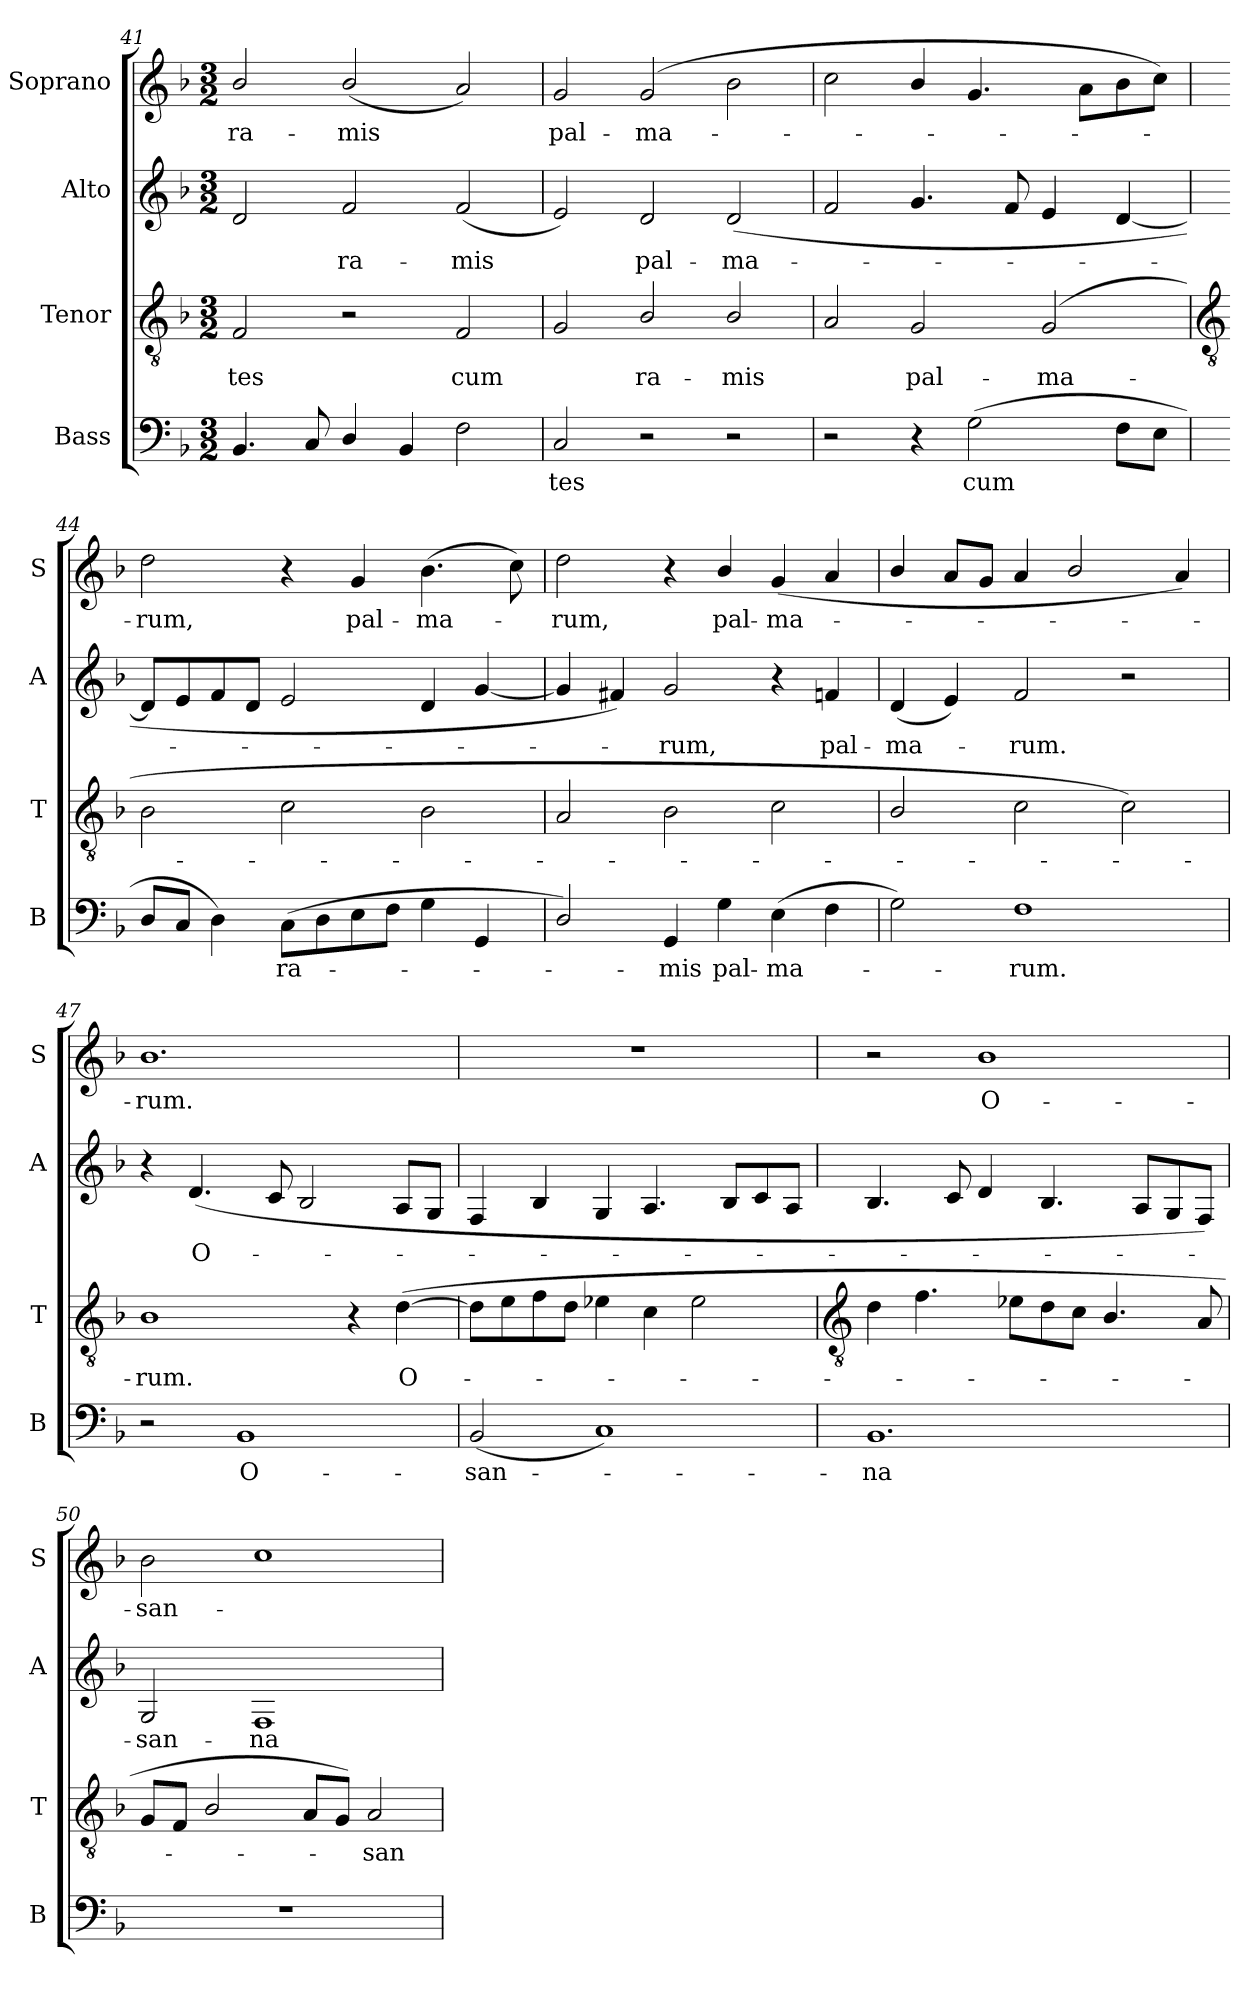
**kern	**text	**kern	**text	**kern	**text	**kern	**text
*part4	*part4	*part3	*part3	*part2	*part2	*part1	*part1
*staff4	*staff4	*staff3	*staff3	*staff2	*staff2	*staff1	*staff1
*I"Bass	*	*I"Tenor	*	*I"Alto	*	*I"Soprano	*
*I'B	*	*I'T	*	*I'A	*	*I'S	*
*clefF4	*	*clefGv2	*	*clefG2	*	*clefG2	*
*k[b-]	*	*k[b-]	*	*k[b-]	*	*k[b-]	*
*F:	*	*F:	*	*F:	*	*F:	*
*M3/2	*	*M3/2	*	*M3/2	*	*M3/2	*
=41	=41	=41	=41	=41	=41	=41	=41
!	!	!	!LO:LY:b	!	!	!	!LO:LY:b
4.BB-	.	2F	tes	2d	.	2b-/	ra-
8C	.	.	.	.	.	.	.
!	!	!	!	!	!LO:LY:b	!	!LO:LY:b
4D/	.	2r	.	2f	ra-	(<2b-/	-mis
4BB-	.	.	.	.	.	.	.
!	!	!	!LO:LY:b	!	!LO:LY:b	!	!
2F	.	2F	cum	(<2f	-mis	2a)	.
=42	=42	=42	=42	=42	=42	=42	=42
!	!LO:LY:b	!	!	!	!	!	!LO:LY:b
2C	tes	2G	.	2e)	.	2g	pal-
!	!	!	!LO:LY:b	!	!LO:LY:b	!	!LO:LY:b
2r	.	2B-/	ra-	2d	pal-	(>2g	-ma-
!	!	!	!LO:LY:b	!	!LO:LY:b	!	!
2r	.	2B-/	-mis	(<2d	-ma-	2b-	.
=43	=43	=43	=43	=43	=43	=43	=43
2r	.	2A	.	2f	.	2cc	.
!	!	!	!LO:LY:b	!	!	!	!
4r	.	2G	pal-	4.g	.	4b-/	.
!	!LO:LY:b	!	!	!	!	!	!
(<2G	cum	.	.	.	.	4.g	.
.	.	.	.	8f	.	.	.
!	!	!	!LO:LY:b	!	!	!	!
.	.	(>2G	-ma-	4e	.	.	.
.	.	.	.	.	.	8aL	.
8FL	.	.	.	[4d	.	8b-	.
8EJ	.	.	.	.	.	8ccJ)	.
!!LO:LB:g=z
=44	=44	=44	=44	=44	=44	=44	=44
*	*	*clefGv2	*	*	*	*	*
!	!	!	!	!	!	!	!LO:LY:b
8DL	.	2B-	.	8dL]	.	2dd	rum,
8CJ	.	.	.	8e	.	.	.
4D)	.	.	.	8f	.	.	.
.	.	.	.	8dJ	.	.	.
!	!LO:LY:b	!	!	!	!	!	!
(>8CL	ra-	2c	.	2e	.	4r	.
8D	.	.	.	.	.	.	.
!	!	!	!	!	!	!	!LO:LY:b
8E	.	.	.	.	.	4g	pal-
8FJ	.	.	.	.	.	.	.
!	!	!	!	!	!	!	!LO:LY:b
4G	.	2B-\	.	4d	.	(>4.b-	-ma-
4GG	.	.	.	[4g	.	.	.
.	.	.	.	.	.	8cc)	.
=45	=45	=45	=45	=45	=45	=45	=45
!	!	!	!	!	!	!	!LO:LY:b
2D/)	.	2A	.	4g]	.	2dd	rum,
.	.	.	.	4f#)	.	.	.
!	!LO:LY:b	!	!	!	!LO:LY:b	!	!
4GG	mis	2B-	.	2g	rum,	4r	.
!	!LO:LY:b	!	!	!	!	!	!LO:LY:b
4G	pal-	.	.	.	.	4b-/	pal-
!	!LO:LY:b	!	!	!	!	!	!LO:LY:b
(>4E	-ma-	2c	.	4r	.	(<4g	-ma-
!	!	!	!	!	!LO:LY:b	!	!
4F	.	.	.	4fn	pal-	4a	.
=46	=46	=46	=46	=46	=46	=46	=46
!	!	!	!	!	!LO:LY:b	!	!
2G)	.	2B-/	.	(<4d	-ma-	4b-/	.
.	.	.	.	4e)	.	8aL	.
.	.	.	.	.	.	8gJ	.
!	!LO:LY:b	!	!	!	!LO:LY:b	!	!
1F	rum.	2c	.	2f	rum.	4a	.
.	.	.	.	.	.	2b-/	.
.	.	2c)	.	2r	.	.	.
.	.	.	.	.	.	4a)	.
=47	=47	=47	=47	=47	=47	=47	=47
!	!	!	!LO:LY:b	!	!	!	!LO:LY:b
2r	.	1B-	rum.	4r	.	1.b-	rum.
!	!	!	!	!	!LO:LY:b	!	!
.	.	.	.	(<4.d	O-	.	.
!	!LO:LY:b	!	!	!	!	!	!
1BB-	O-	.	.	.	.	.	.
.	.	.	.	8c	.	.	.
.	.	.	.	2B-	.	.	.
.	.	4r	.	.	.	.	.
!	!	!	!LO:LY:b	!	!	!	!
.	.	(<[4d	O-	8AL	.	.	.
.	.	.	.	8GJ	.	.	.
=48	=48	=48	=48	=48	=48	=48	=48
!	!LO:LY:b	!	!	!	!	!	!
(<2BB-	-san-	8dL]	.	4F	.	1.r	.
.	.	8e	.	.	.	.	.
.	.	8f	.	4B-	.	.	.
.	.	8dJ	.	.	.	.	.
1C)	.	4e-	.	4G	.	.	.
.	.	4c	.	4.A	.	.	.
.	.	2e-	.	.	.	.	.
.	.	.	.	8B-L	.	.	.
.	.	.	.	8c	.	.	.
.	.	.	.	8AJ	.	.	.
!!LO:LB:g=z
=49	=49	=49	=49	=49	=49	=49	=49
*	*	*clefGv2	*	*	*	*	*
!	!LO:LY:b	!	!	!	!	!	!
1.BB-	na	4d	.	4.B-	.	2r	.
.	.	4.f	.	.	.	.	.
.	.	.	.	8c	.	.	.
!	!	!	!	!	!	!	!LO:LY:b
.	.	.	.	4d	.	1b-	O-
.	.	8e-L	.	.	.	.	.
.	.	8d	.	4.B-	.	.	.
.	.	8cJ	.	.	.	.	.
.	.	4.B-/	.	.	.	.	.
.	.	.	.	8AL	.	.	.
.	.	.	.	8G	.	.	.
.	.	8A	.	8FJ)	.	.	.
=50	=50	=50	=50	=50	=50	=50	=50
!	!	!	!	!	!LO:LY:b	!	!LO:LY:b
1.r	.	8GL	.	2G	san-	2b-	-san-
.	.	8FJ	.	.	.	.	.
.	.	2B-/	.	.	.	.	.
!	!	!	!	!	!LO:LY:b	!	!
.	.	.	.	1F	-na	1cc	.
.	.	8AL	.	.	.	.	.
.	.	8GJ)	.	.	.	.	.
!	!	!	!LO:LY:b	!	!	!	!
.	.	2A	san-	.	.	.	.
=	=	=	=	=	=	=	=
*-	*-	*-	*-	*-	*-	*-	*-
